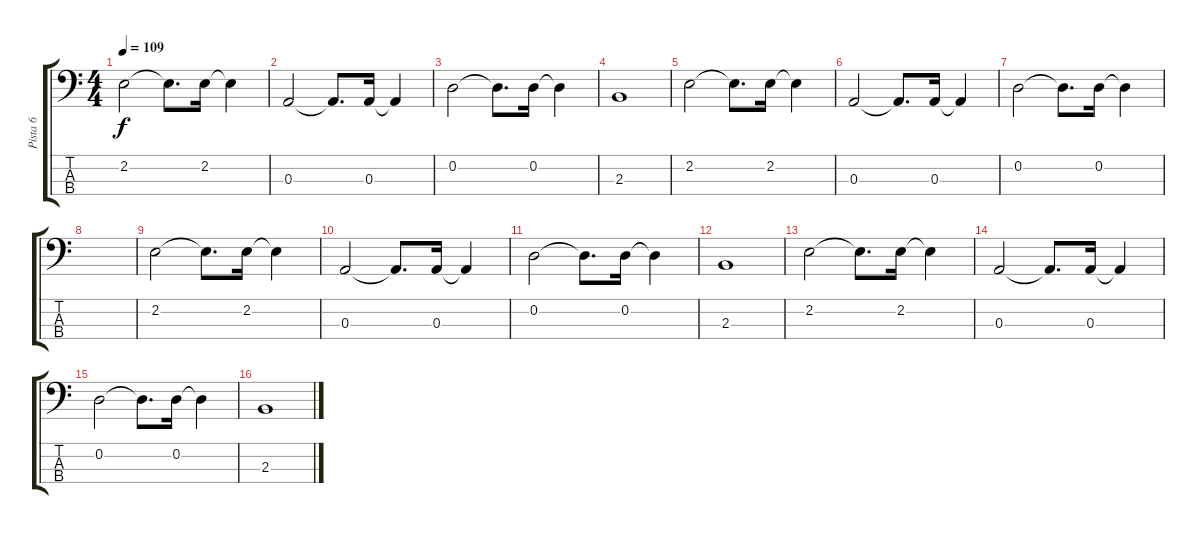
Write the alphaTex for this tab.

\track ("Pista 6" "Pista 6") {instrument electricbassfinger}
\staff {score tabs}
\tuning (G2 D2 A1 E1) {hide}
\ts (4 4)
\tempo 109
\clef f4
\ks c
2.2.2{dy f} 2.2{t}.8{d} 2.2.16 2.2{t}.4 |
0.3.2 0.3{t}.8{d} 0.3.16 0.3{t}.4 |
0.2.2 0.2{t}.8{d} 0.2.16 0.2{t}.4 |
2.3.1 |
2.2.2 2.2{t}.8{d} 2.2.16 2.2{t}.4 |
0.3.2 0.3{t}.8{d} 0.3.16 0.3{t}.4 |
0.2.2 0.2{t}.8{d} 0.2.16 0.2{t}.4 |
|
2.2.2 2.2{t}.8{d} 2.2.16 2.2{t}.4 |
0.3.2 0.3{t}.8{d} 0.3.16 0.3{t}.4 |
0.2.2 0.2{t}.8{d} 0.2.16 0.2{t}.4 |
2.3.1 |
2.2.2 2.2{t}.8{d} 2.2.16 2.2{t}.4 |
0.3.2 0.3{t}.8{d} 0.3.16 0.3{t}.4 |
0.2.2 0.2{t}.8{d} 0.2.16 0.2{t}.4 |
2.3.1
